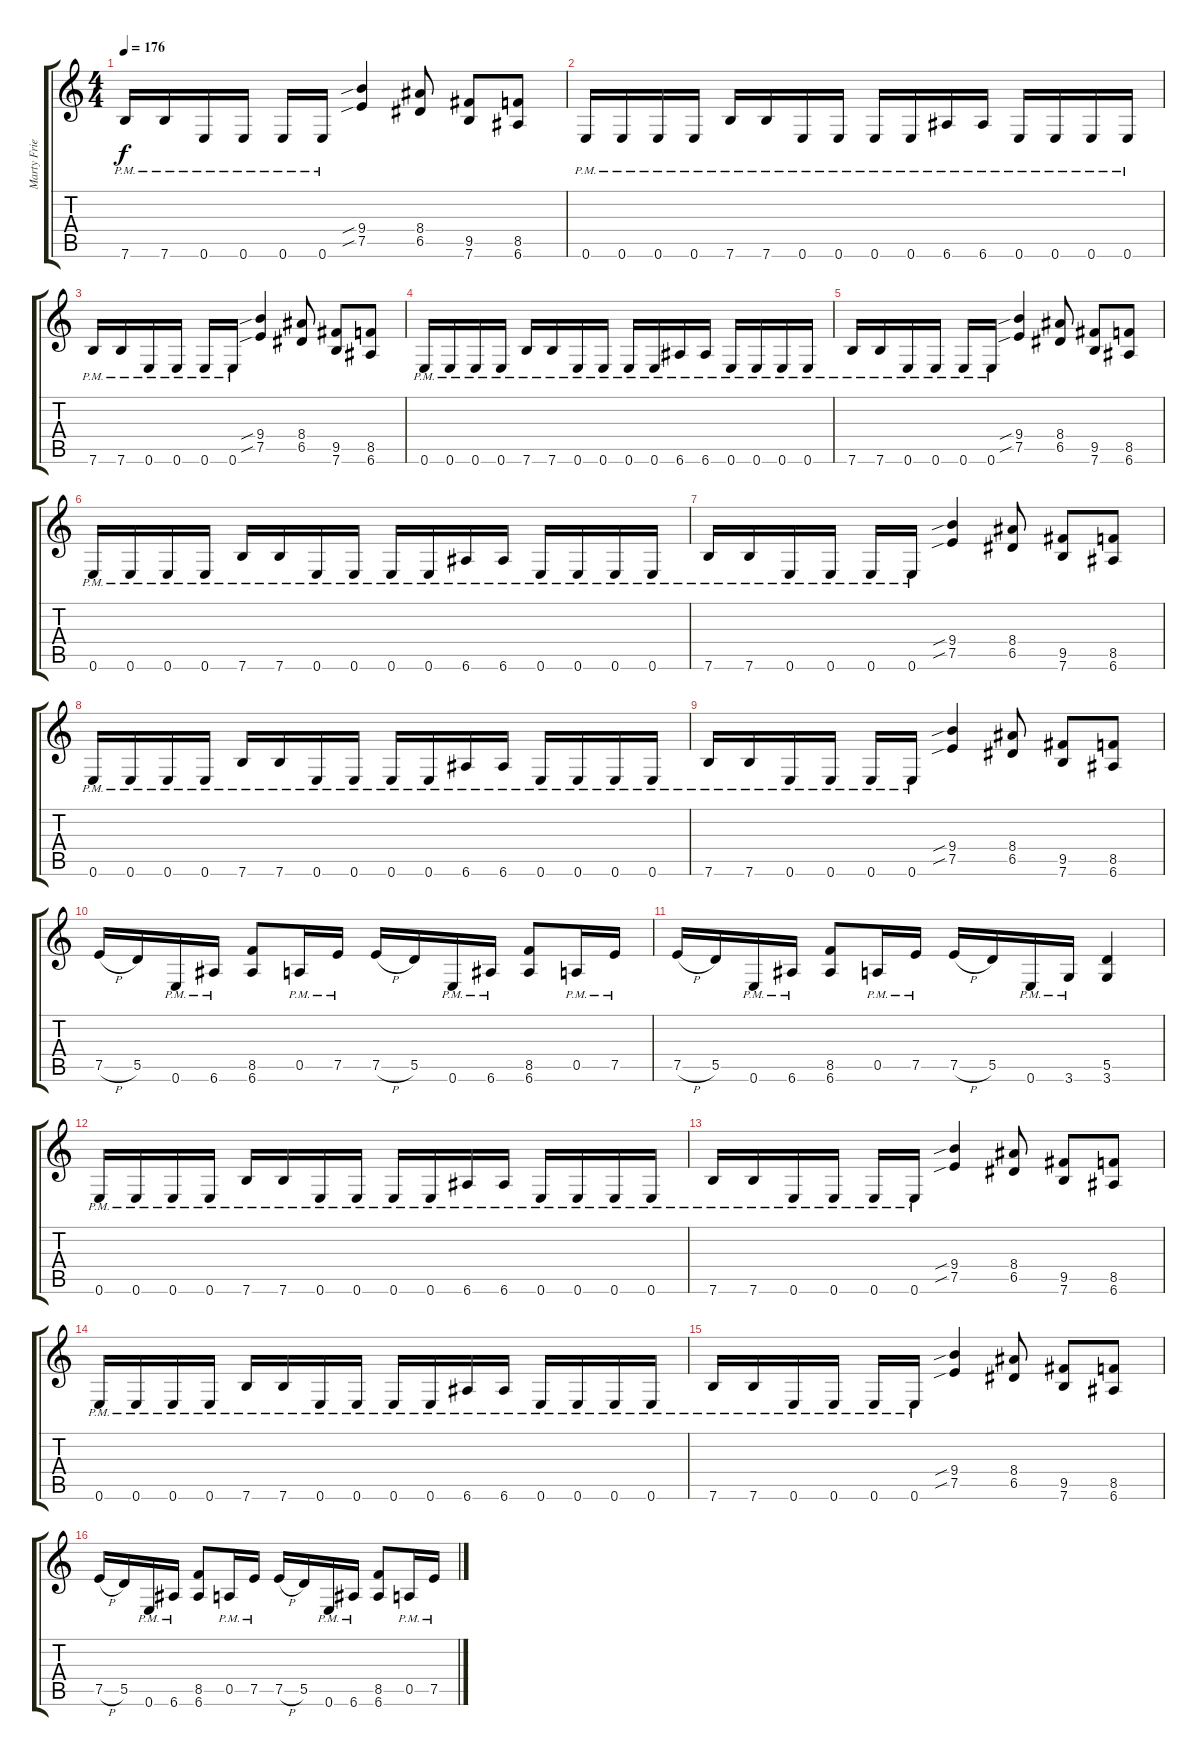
\track ("Marty Friedman" "Marty Frie") {instrument distortionguitar}
\staff {score tabs}
\tuning (E4 B3 G3 D3 A2 E2) {hide}
\ts (4 4)
\tempo 176
\clef g2
\ks c
7.6{pm}.16{dy f} 7.6{pm}.16 0.6{pm}.16 0.6{pm}.16 0.6{pm}.16 0.6{pm}.16 (9.4{sib} 7.5{sib}).4 (8.4 6.5).8 (9.5 7.6).8 (8.5 6.6).8 |
0.6{pm}.16 0.6{pm}.16 0.6{pm}.16 0.6{pm}.16 7.6{pm}.16 7.6{pm}.16 0.6{pm}.16 0.6{pm}.16 0.6{pm}.16 0.6{pm}.16 6.6{pm}.16 6.6{pm}.16 0.6{pm}.16 0.6{pm}.16 0.6{pm}.16 0.6{pm}.16 |
7.6{pm}.16 7.6{pm}.16 0.6{pm}.16 0.6{pm}.16 0.6{pm}.16 0.6{pm}.16 (9.4{sib} 7.5{sib}).4 (8.4 6.5).8 (9.5 7.6).8 (8.5 6.6).8 |
0.6{pm}.16 0.6{pm}.16 0.6{pm}.16 0.6{pm}.16 7.6{pm}.16 7.6{pm}.16 0.6{pm}.16 0.6{pm}.16 0.6{pm}.16 0.6{pm}.16 6.6{pm}.16 6.6{pm}.16 0.6{pm}.16 0.6{pm}.16 0.6{pm}.16 0.6{pm}.16 |
7.6{pm}.16 7.6{pm}.16 0.6{pm}.16 0.6{pm}.16 0.6{pm}.16 0.6{pm}.16 (9.4{sib} 7.5{sib}).4 (8.4 6.5).8 (9.5 7.6).8 (8.5 6.6).8 |
0.6{pm}.16 0.6{pm}.16 0.6{pm}.16 0.6{pm}.16 7.6{pm}.16 7.6{pm}.16 0.6{pm}.16 0.6{pm}.16 0.6{pm}.16 0.6{pm}.16 6.6{pm}.16 6.6{pm}.16 0.6{pm}.16 0.6{pm}.16 0.6{pm}.16 0.6{pm}.16 |
7.6{pm}.16 7.6{pm}.16 0.6{pm}.16 0.6{pm}.16 0.6{pm}.16 0.6{pm}.16 (9.4{sib} 7.5{sib}).4 (8.4 6.5).8 (9.5 7.6).8 (8.5 6.6).8 |
0.6{pm}.16 0.6{pm}.16 0.6{pm}.16 0.6{pm}.16 7.6{pm}.16 7.6{pm}.16 0.6{pm}.16 0.6{pm}.16 0.6{pm}.16 0.6{pm}.16 6.6{pm}.16 6.6{pm}.16 0.6{pm}.16 0.6{pm}.16 0.6{pm}.16 0.6{pm}.16 |
7.6{pm}.16 7.6{pm}.16 0.6{pm}.16 0.6{pm}.16 0.6{pm}.16 0.6{pm}.16 (9.4{sib} 7.5{sib}).4 (8.4 6.5).8 (9.5 7.6).8 (8.5 6.6).8 |
7.5{h}.16 5.5.16 0.6{pm}.16 6.6{pm}.16 (8.5 6.6).8 0.5{pm}.16 7.5{pm}.16 7.5{h}.16 5.5.16 0.6{pm}.16 6.6{pm}.16 (8.5 6.6).8 0.5{pm}.16 7.5{pm}.16 |
7.5{h}.16 5.5.16 0.6{pm}.16 6.6{pm}.16 (8.5 6.6).8 0.5{pm}.16 7.5{pm}.16 7.5{h}.16 5.5.16 0.6{pm}.16 3.6{pm}.16 (5.5 3.6).4 |
0.6{pm}.16 0.6{pm}.16 0.6{pm}.16 0.6{pm}.16 7.6{pm}.16 7.6{pm}.16 0.6{pm}.16 0.6{pm}.16 0.6{pm}.16 0.6{pm}.16 6.6{pm}.16 6.6{pm}.16 0.6{pm}.16 0.6{pm}.16 0.6{pm}.16 0.6{pm}.16 |
7.6{pm}.16 7.6{pm}.16 0.6{pm}.16 0.6{pm}.16 0.6{pm}.16 0.6{pm}.16 (9.4{sib} 7.5{sib}).4 (8.4 6.5).8 (9.5 7.6).8 (8.5 6.6).8 |
0.6{pm}.16 0.6{pm}.16 0.6{pm}.16 0.6{pm}.16 7.6{pm}.16 7.6{pm}.16 0.6{pm}.16 0.6{pm}.16 0.6{pm}.16 0.6{pm}.16 6.6{pm}.16 6.6{pm}.16 0.6{pm}.16 0.6{pm}.16 0.6{pm}.16 0.6{pm}.16 |
7.6{pm}.16 7.6{pm}.16 0.6{pm}.16 0.6{pm}.16 0.6{pm}.16 0.6{pm}.16 (9.4{sib} 7.5{sib}).4 (8.4 6.5).8 (9.5 7.6).8 (8.5 6.6).8 |
7.5{h}.16 5.5.16 0.6{pm}.16 6.6{pm}.16 (8.5 6.6).8 0.5{pm}.16 7.5{pm}.16 7.5{h}.16 5.5.16 0.6{pm}.16 6.6{pm}.16 (8.5 6.6).8 0.5{pm}.16 7.5{pm}.16
